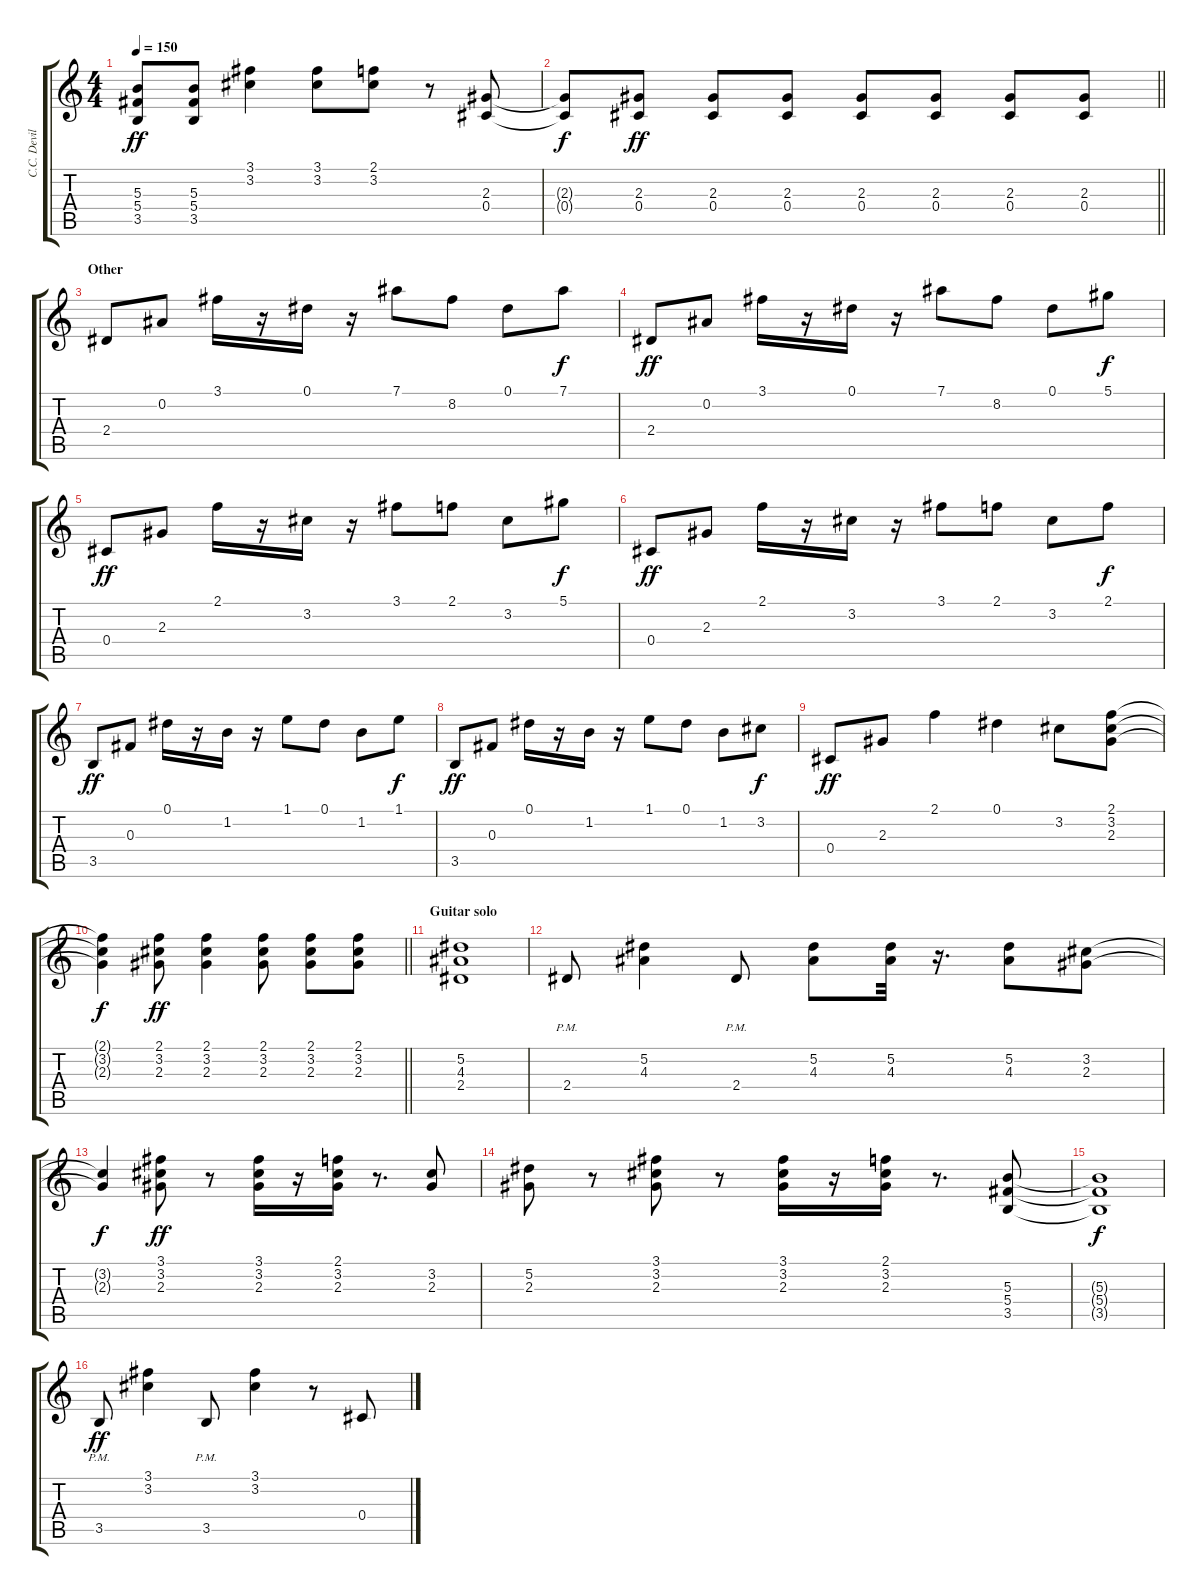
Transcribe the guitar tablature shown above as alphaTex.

\track ("C.C. Deville ( Rythm )" "C.C. Devil") {instrument distortionguitar}
\staff {score tabs}
\tuning (Eb4 Bb3 Gb3 Db3 Ab2 Eb2) {hide}
\ts (4 4)
\tempo 150
\clef g2
\ks c
(5.3 5.4 3.5).8{dy ff} (5.3 5.4 3.5).8 (3.1 3.2).4 (3.1 3.2).8 (2.1 3.2).8 r.8 (2.3 0.4).8 |
\barLineRight lightlight
(2.3{t} 0.4{t}).8{dy f} (2.3 0.4).8{dy ff} (2.3 0.4).8 (2.3 0.4).8 (2.3 0.4).8 (2.3 0.4).8 (2.3 0.4).8 (2.3 0.4).8 |
\section ("" "Other")
2.4.8 0.2.8 3.1.16 r.16 0.1.16 r.16 7.1.8 8.2.8 0.1.8 7.1.8{dy f} |
2.4.8{dy ff} 0.2.8 3.1.16 r.16 0.1.16 r.16 7.1.8 8.2.8 0.1.8 5.1.8{dy f} |
0.4.8{dy ff} 2.3.8 2.1.16 r.16 3.2.16 r.16 3.1.8 2.1.8 3.2.8 5.1.8{dy f} |
0.4.8{dy ff} 2.3.8 2.1.16 r.16 3.2.16 r.16 3.1.8 2.1.8 3.2.8 2.1.8{dy f} |
3.5.8{dy ff} 0.3.8 0.1.16 r.16 1.2.16 r.16 1.1.8 0.1.8 1.2.8 1.1.8{dy f} |
3.5.8{dy ff} 0.3.8 0.1.16 r.16 1.2.16 r.16 1.1.8 0.1.8 1.2.8 3.2.8{dy f} |
0.4.8{dy ff} 2.3.8 2.1.4 0.1.4 3.2.8 (2.1 3.2 2.3).8 |
\barLineRight lightlight
(2.1{t} 3.2{t} 2.3{t}).4{dy f} (2.1 3.2 2.3).8{dy ff} (2.1 3.2 2.3).4 (2.1 3.2 2.3).8 (2.1 3.2 2.3).8 (2.1 3.2 2.3).8 |
\section ("" "Guitar solo")
(5.2 4.3 2.4).1 |
2.4{pm}.8 (5.2 4.3).4 2.4{pm}.8 (5.2 4.3).8 (5.2 4.3).32 r.16{d} (5.2 4.3).8 (3.2 2.3).8 |
(3.2{t} 2.3{t}).4{dy f} (3.1 3.2 2.3).8{dy ff} r.8 (3.1 3.2 2.3).16 r.16 (2.1 3.2 2.3).16 r.8{d} (3.2 2.3).8 |
(5.2 2.3).8 r.8 (3.1 3.2 2.3).8 r.8 (3.1 3.2 2.3).16 r.16 (2.1 3.2 2.3).16 r.8{d} (5.3 5.4 3.5).8 |
(5.3{t} 5.4{t} 3.5{t}).1{dy f} |
3.5{pm}.8{dy ff} (3.1 3.2).4 3.5{pm}.8 (3.1 3.2).4 r.8 0.4.8
